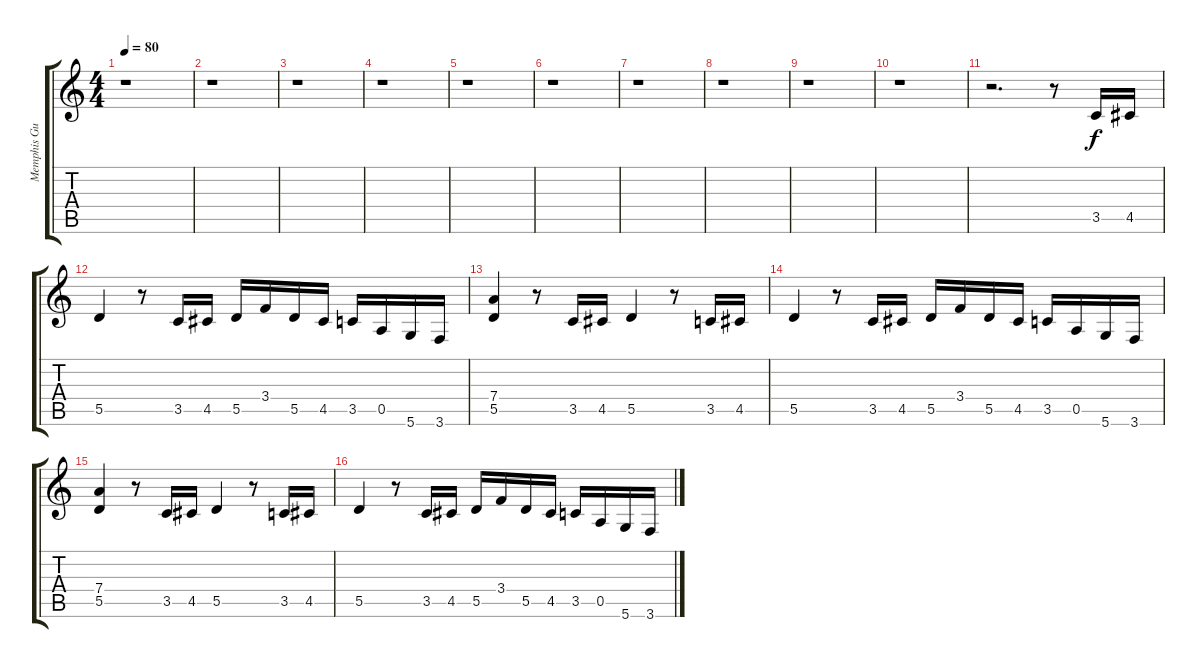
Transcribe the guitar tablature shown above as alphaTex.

\track ("Memphis Guitar" "Memphis Gu") {instrument distortionguitar}
\staff {score tabs}
\tuning (E4 B3 G3 D3 A2 D2) {hide}
\ts (4 4)
\tempo 80
\clef g2
\ks c
r.1{dy f instrument distortionguitar} |
r.1 |
r.1 |
r.1 |
r.1 |
r.1 |
r.1 |
r.1 |
r.1 |
r.1 |
r.2{d} r.8 3.5.16 4.5.16 |
5.5.4 r.8 3.5.16 4.5.16 5.5.16 3.4.16 5.5.16 4.5.16 3.5.16 0.5.16 5.6.16 3.6.16 |
(7.4 5.5).4 r.8 3.5.16 4.5.16 5.5.4 r.8 3.5.16 4.5.16 |
5.5.4 r.8 3.5.16 4.5.16 5.5.16 3.4.16 5.5.16 4.5.16 3.5.16 0.5.16 5.6.16 3.6.16 |
(7.4 5.5).4 r.8 3.5.16 4.5.16 5.5.4 r.8 3.5.16 4.5.16 |
5.5.4 r.8 3.5.16 4.5.16 5.5.16 3.4.16 5.5.16 4.5.16 3.5.16 0.5.16 5.6.16 3.6.16
